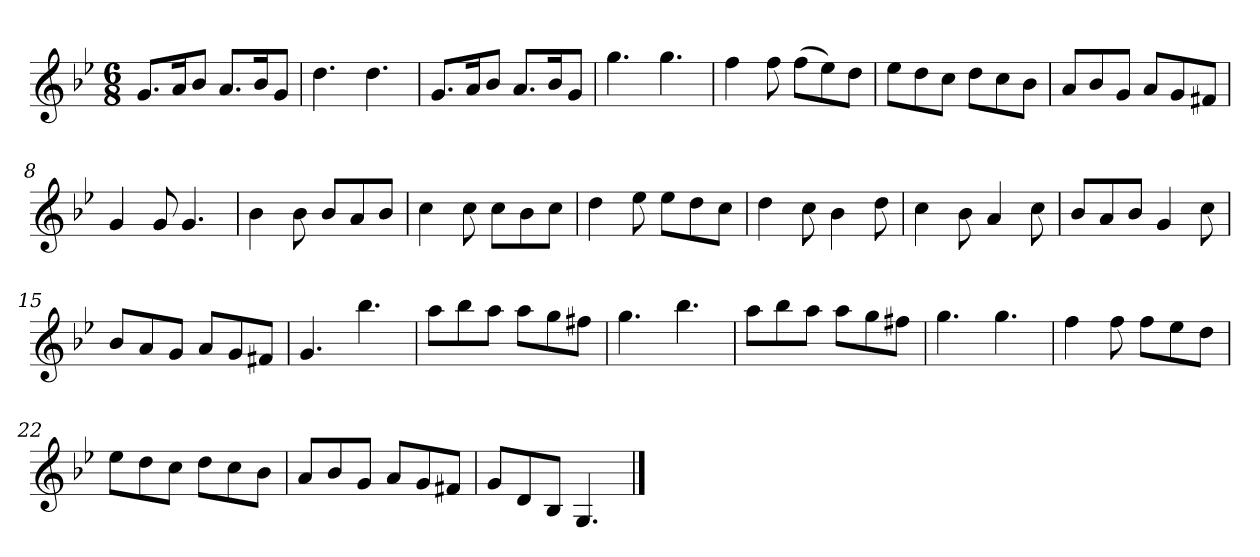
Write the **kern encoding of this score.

**kern
*part1
*staff1
*k[b-e-]
*M6/8
*MM120
=1
8.gL
16aK
8b-J
8.aL
16b-K
8gJ
=2
4.dd
4.dd
=3
8.gL
16aK
8b-J
8.aL
16b-K
8gJ
=4
4.gg
4.gg
=5
4ff
8ff
(8ffL
8ee-)
8ddJ
=6
8ee-L
8dd
8ccJ
8ddL
8cc
8b-J
=7
8aL
8b-
8gJ
8aL
8g
8f#XJ
=8
4g
8g
4.g
=9
4b-
8b-
8b-L
8a
8b-J
=10
4cc
8cc
8ccL
8b-
8ccJ
=11
4dd
8ee-
8ee-L
8dd
8ccJ
=12
4dd
8cc
4b-
8dd
=13
4cc
8b-
4a
8cc
=14
8b-L
8a
8b-J
4g
8cc
=15
8b-L
8a
8gJ
8aL
8g
8f#XJ
=16
4.g
4.bb-
=17
8aaL
8bb-
8aaJ
8aaL
8gg
8ff#XJ
=18
4.gg
4.bb-
=19
8aaL
8bb-
8aaJ
8aaL
8gg
8ff#XJ
=20
4.gg
4.gg
=21
4ff
8ff
8ffL
8ee-
8ddJ
=22
8ee-L
8dd
8ccJ
8ddL
8cc
8b-J
=23
8aL
8b-
8gJ
8aL
8g
8f#XJ
=24
8gL
8d
8B-J
4.G
==
*-
